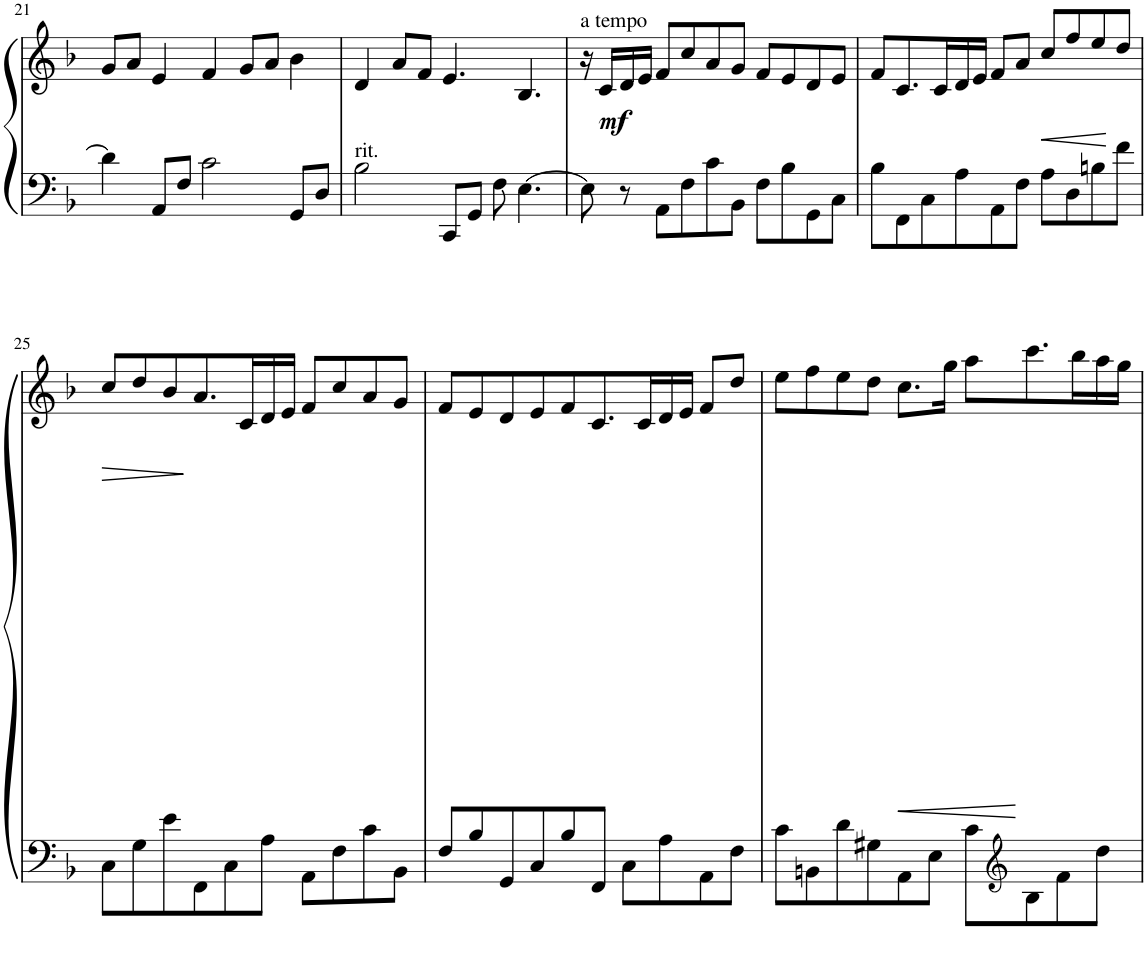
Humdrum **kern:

**kern	**kern	**dynam
*part1	*part1	*part1
*staff2	*staff1	*staff1/2
*I"Piano	*	*
*I'Pno	*	*
!!LO:PB:g=z
*clefF4	*clefG2	*
*k[b-]	*k[b-]	*
*M5/4	*M5/4	*
=21	=21	=21
4d\]	8g/L	.
.	8a/J	.
8AA/L	4e/	.
8F/J	.	.
2c\	4f/	.
.	8g/L	.
.	8a/J	.
8GG/L	4b-\	.
8D/J	.	.
=22	=22	=22
!LO:TX:a:t=rit.	!	!
2B-\	4d/	.
.	8a/L	.
.	8f/J	.
8CC/L	4.e/	.
8GG/J	.	.
8F\	.	.
[4.E\	4.B-/	.
=23	=23	=23
!	!LO:TX:a:t=a tempo	!
!	!	!LO:DY:b
8E\]	16r	mf
.	16c/LL	.
8r	16d/	.
.	16e/JJ	.
8AA\L	8f/L	.
8F\	8cc/	.
8c\	8a/	.
8BB-\J	8g/J	.
8F\L	8f/L	.
8B-\	8e/	.
8GG\	8d/	.
8C\J	8e/J	.
=24	=24	=24
8B-\L	8f/L	.
8FF\	8.c/	.
8C\	.	.
.	16c/L	.
8A\	16d/	.
.	16e/JJ	.
8AA\	8f/L	.
8F\J	8a/J	.
!	!	!LO:HP:b
8A\L	8cc/L	<
8D\	8ff/	.
8Bn\	8ee/	.
8f\J	8dd/J	[
!!LO:LB:g=z
=25	=25	=25
!	!	!LO:HP:b
8C\L	8cc/L	>
8G\	8dd/	.
8e\	8b-/	.
8FF\	8.a/	]
8C\	.	.
.	16c/L	.
8A\J	16d/	.
.	16e/JJ	.
8AA\L	8f/L	.
8F\	8cc/	.
8c\	8a/	.
8BB-\J	8g/J	.
=26	=26	=26
8F/L	8f/L	.
8B-/	8e/	.
8GG/	8d/	.
8C/	8e/	.
8B-/	8f/	.
8FF/J	8.c/	.
8C\L	.	.
.	16c/L	.
8A\	16d/	.
.	16e/JJ	.
8AA\	8f/L	.
8F\J	8dd/J	.
=27	=27	=27
8c\L	8ee\L	.
8BBn\	8ff\	.
8d\	8ee\	.
8G#X\	8dd\J	.
!	!	!LO:HP:b
8AA\	8.cc\L	<
8E\J	.	.
.	16gg\Jk	.
8c\L	8aa\L	.
*clefG2	*	*
8B-\	8.ccc\	[
8f\	.	.
.	16bb-\L	.
8dd\J	16aa\	.
.	16gg\JJ	.
=	=	=
*-	*-	*-
